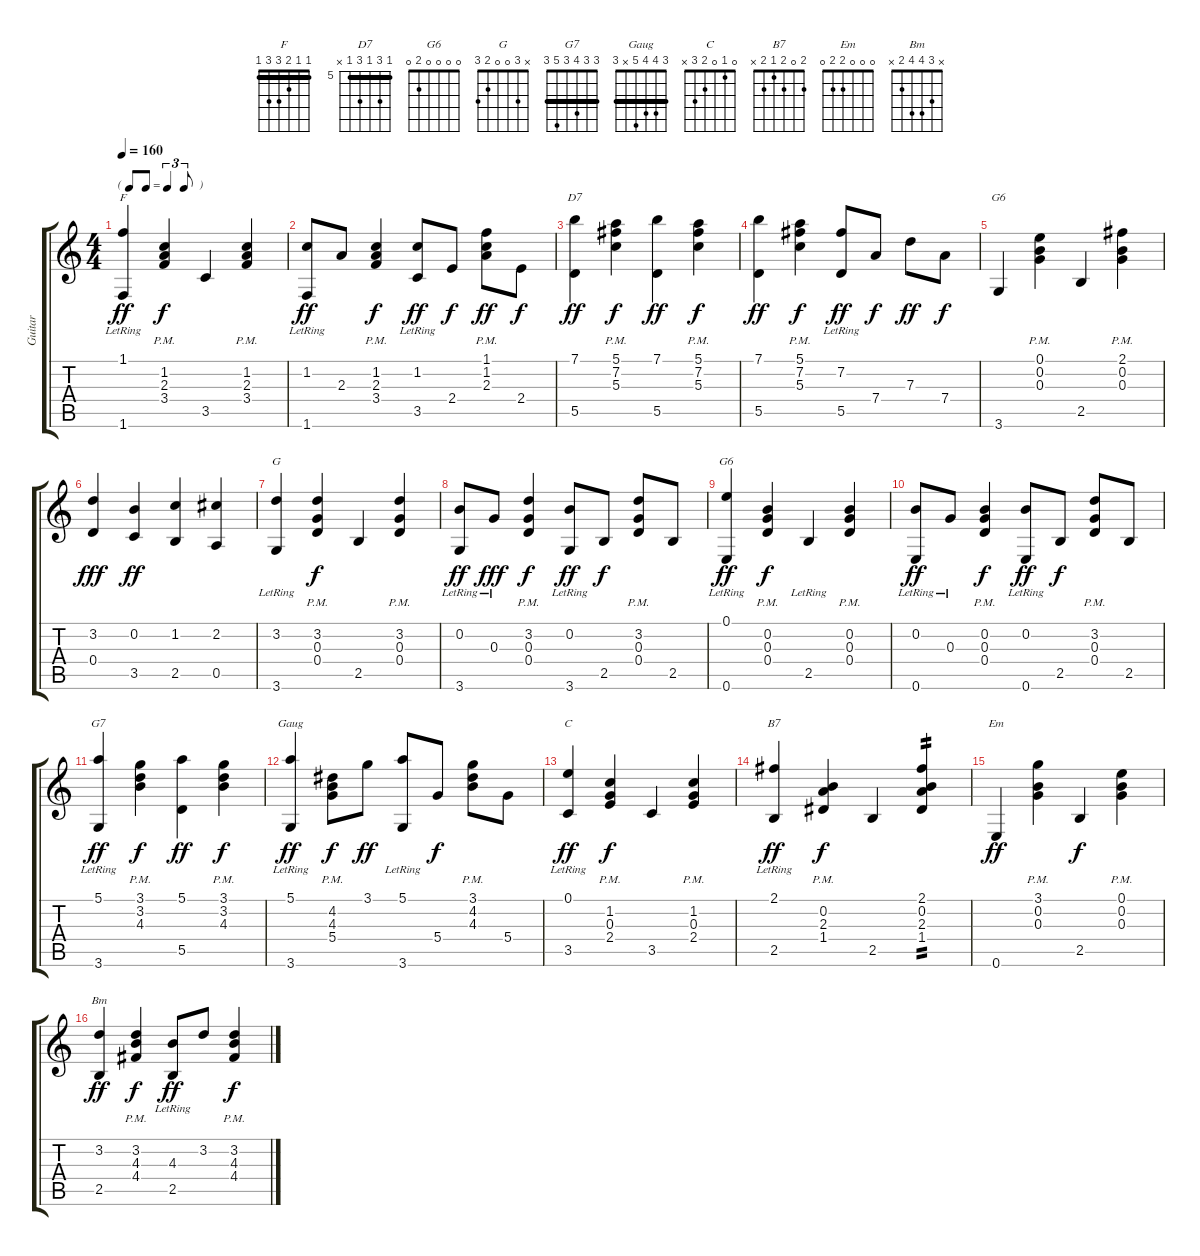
\track ("Guitar" "Guitar") {instrument acousticguitarnylon}
\staff {score tabs}
\tuning (E4 B3 G3 D3 A2 E2) {hide}
\chord ("F" 1 1 2 3 3 1) {barre 1}
\chord ("D7" 5 7 5 7 5 x) {firstfret 5 barre 5}
\chord ("G6" 0 0 0 0 2 3)
\chord ("G" x 3 0 0 2 3)
\chord ("G6" 0 0 0 0 2 0)
\chord ("G7" 3 3 4 3 5 3) {barre 3}
\chord ("Gaug" 3 4 4 5 x 3) {barre 3}
\chord ("C" 0 1 0 2 3 x)
\chord ("B7" 2 0 2 1 2 x)
\chord ("Em" 0 0 0 2 2 0)
\chord ("Bm" x 3 4 4 2 x)
\ts (4 4)
\tf triplet8th
\tempo 160
\clef g2
\ks c
(1.1{lr} 1.6).4{ch "F" dy ff} (1.2{pm} 2.3{pm} 3.4{pm}).4{dy f} 3.5.4 (1.2{pm} 2.3{pm} 3.4{pm}).4 |
(1.2 1.6{lr}).8{dy ff} 2.3.8 (1.2{pm} 2.3{pm} 3.4{pm}).4{dy f} (1.2 3.5{lr}).8{dy ff} 2.4.8{dy f} (1.1{pm} 1.2{pm} 2.3{pm}).8{dy ff} 2.4.8{dy f} |
(7.1 5.5).4{ch "D7" dy ff} (5.1{pm} 7.2{pm} 5.3{pm}).4{dy f} (7.1 5.5).4{dy ff} (5.1{pm} 7.2{pm} 5.3{pm}).4{dy f} |
(7.1 5.5).4{dy ff} (5.1{pm} 7.2{pm} 5.3{pm}).4{dy f} (7.2 5.5{lr}).8{dy ff} 7.4.8{dy f} 7.3.8{dy ff} 7.4.8{dy f} |
3.6.4{ch "G6"} (0.1{pm} 0.2{pm} 0.3{pm}).4 2.5.4 (2.1{pm} 0.2{pm} 0.3{pm}).4 |
(3.2 0.4).4{dy fff} (0.2 3.5).4{dy ff} (1.2 2.5).4 (2.2 0.5).4 |
(3.2{lr} 3.6).4{ch "G"} (3.2{pm} 0.3{pm} 0.4{pm}).4{dy f} 2.5.4 (3.2{pm} 0.3{pm} 0.4{pm}).4 |
(0.2 3.6{lr}).8{dy ff} 0.3{lr}.8{dy fff} (3.2{pm} 0.3{pm} 0.4{pm}).4{dy f} (0.2 3.6{lr}).8{dy ff} 2.5.8{dy f} (3.2{pm} 0.3{pm} 0.4{pm}).8 2.5.8 |
(0.1{lr} 0.6).4{ch "G6" dy ff} (0.2{pm} 0.3{pm} 0.4{pm}).4{dy f} 2.5{lr}.4 (0.2{pm} 0.3{pm} 0.4{pm}).4 |
(0.2{lr} 0.6{lr}).8{dy ff} 0.3{lr}.8 (0.2{pm} 0.3{pm} 0.4{pm}).4{dy f} (0.2 0.6{lr}).8{dy ff} 2.5.8{dy f} (3.2{pm} 0.3{pm} 0.4).8 2.5.8 |
(5.1{lr} 3.6).4{ch "G7" dy ff} (3.1{pm} 3.2{pm} 4.3{pm}).4{dy f} (5.1 5.5).4{dy ff} (3.1{pm} 3.2{pm} 4.3{pm}).4{dy f} |
(5.1{lr} 3.6).4{ch "Gaug" dy ff} (4.2{pm} 4.3{pm} 5.4{pm}).8{dy f} 3.1.8{dy ff} (5.1 3.6{lr}).8 5.4.8{dy f} (3.1{pm} 4.2{pm} 4.3{pm}).8 5.4.8 |
(0.1{lr} 3.5).4{ch "C" dy ff} (1.2{pm} 0.3{pm} 2.4{pm}).4{dy f} 3.5.4 (1.2{pm} 0.3{pm} 2.4{pm}).4 |
(2.1{lr} 2.5).4{ch "B7" dy ff} (0.2{pm} 2.3{pm} 1.4{pm}).4{dy f} 2.5.4 (2.1 0.2 2.3 1.4).4{tp 2} |
0.6.4{ch "Em" dy ff} (3.1{pm} 0.2{pm} 0.3{pm}).4 2.5.4{dy f} (0.1{pm} 0.2{pm} 0.3{pm}).4 |
(3.2 2.5).4{ch "Bm" dy ff} (3.2{pm} 4.3{pm} 4.4{pm}).4{dy f} (4.3 2.5{lr}).8{dy ff} 3.2.8 (3.2{pm} 4.3{pm} 4.4{pm}).4{dy f}
